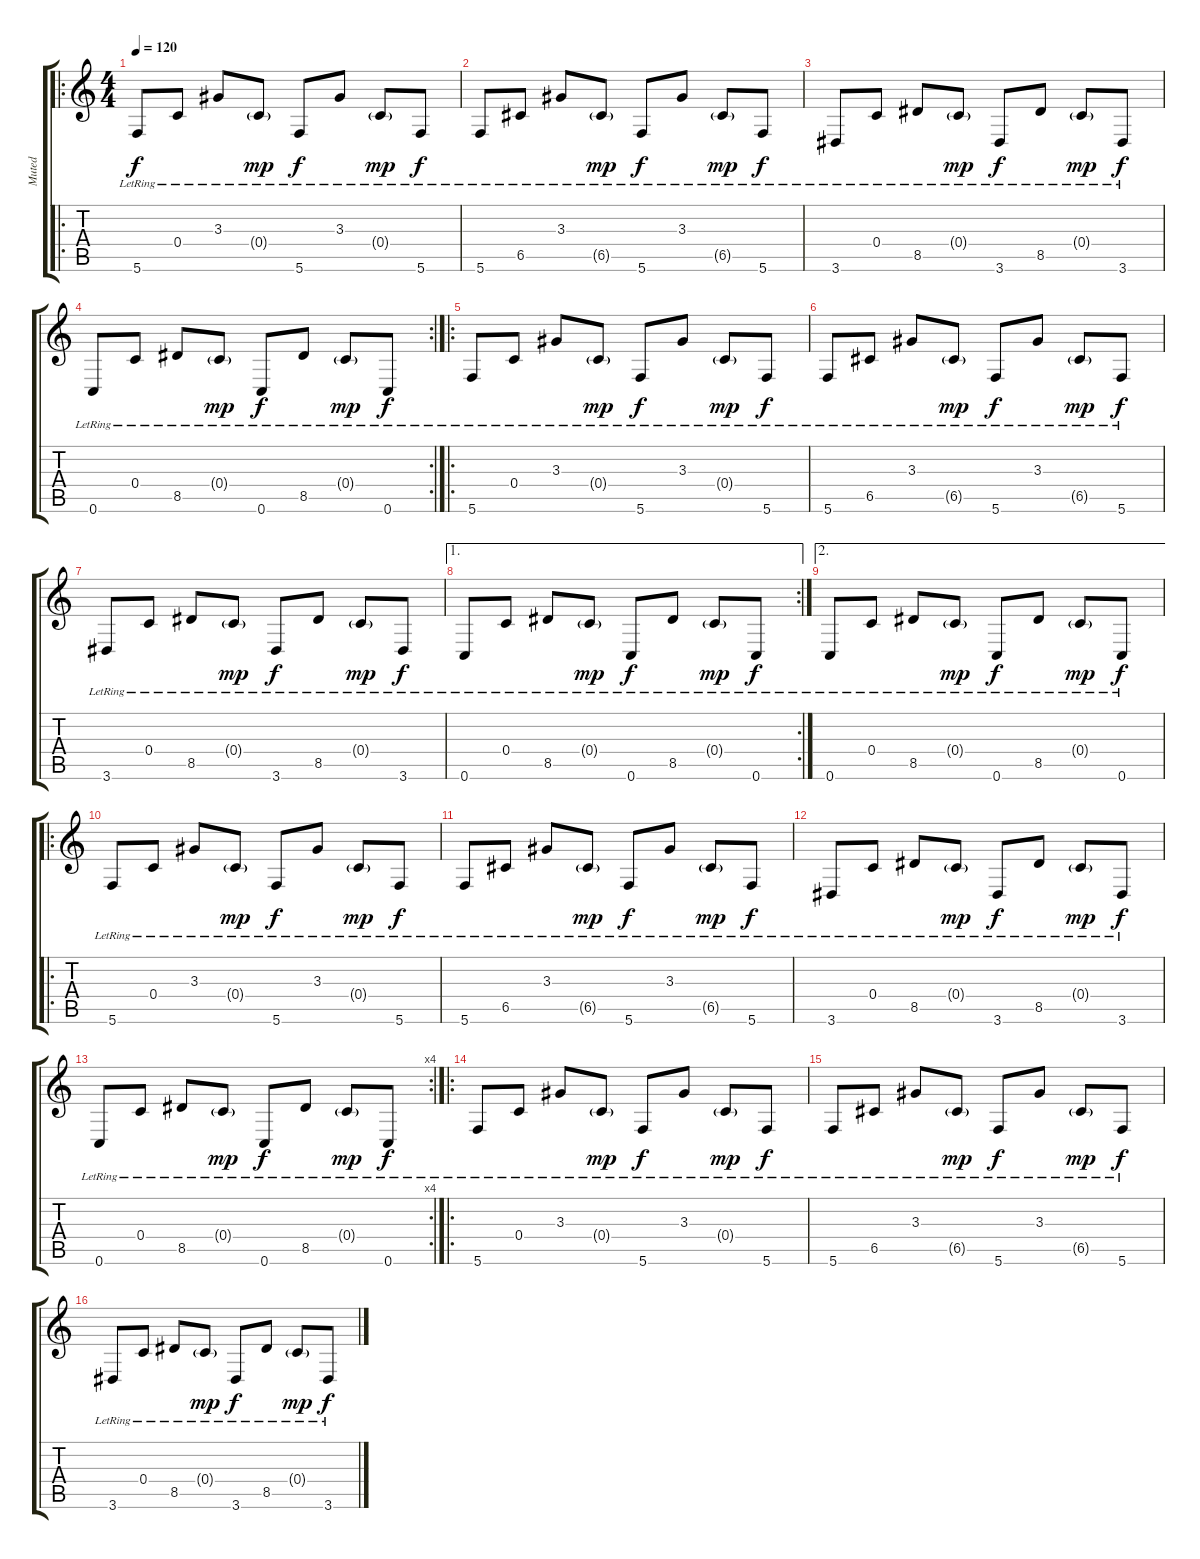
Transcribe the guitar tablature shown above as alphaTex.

\track ("Muted" "Muted") {instrument electricguitarmuted}
\staff {score tabs}
\tuning (D4 A3 F3 C3 G2 C2) {hide}
\ro
\ts (4 4)
\tempo 120
\clef g2
\ks c
5.6{lr}.8{dy f instrument electricguitarmuted} 0.4{lr}.8 3.3{lr}.8 0.4{g lr}.8{dy mp} 5.6{lr}.8{dy f} 3.3{lr}.8 0.4{g lr}.8{dy mp} 5.6{lr}.8{dy f} |
5.6{lr}.8 6.5{lr}.8 3.3{lr}.8 6.5{g lr}.8{dy mp} 5.6{lr}.8{dy f} 3.3{lr}.8 6.5{g lr}.8{dy mp} 5.6{lr}.8{dy f} |
3.6{lr}.8 0.4{lr}.8 8.5{lr}.8 0.4{g lr}.8{dy mp} 3.6{lr}.8{dy f} 8.5{lr}.8 0.4{g lr}.8{dy mp} 3.6{lr}.8{dy f} |
\rc 2
0.6{lr}.8 0.4{lr}.8 8.5{lr}.8 0.4{g lr}.8{dy mp} 0.6{lr}.8{dy f} 8.5{lr}.8 0.4{g lr}.8{dy mp} 0.6{lr}.8{dy f} |
\ro
5.6{lr}.8 0.4{lr}.8 3.3{lr}.8 0.4{g lr}.8{dy mp} 5.6{lr}.8{dy f} 3.3{lr}.8 0.4{g lr}.8{dy mp} 5.6{lr}.8{dy f} |
5.6{lr}.8 6.5{lr}.8 3.3{lr}.8 6.5{g lr}.8{dy mp} 5.6{lr}.8{dy f} 3.3{lr}.8 6.5{g lr}.8{dy mp} 5.6{lr}.8{dy f} |
3.6{lr}.8 0.4{lr}.8 8.5{lr}.8 0.4{g lr}.8{dy mp} 3.6{lr}.8{dy f} 8.5{lr}.8 0.4{g lr}.8{dy mp} 3.6{lr}.8{dy f} |
\ae 1
\rc 2
0.6{lr}.8 0.4{lr}.8 8.5{lr}.8 0.4{g lr}.8{dy mp} 0.6{lr}.8{dy f} 8.5{lr}.8 0.4{g lr}.8{dy mp} 0.6{lr}.8{dy f} |
\ae 2
0.6{lr}.8 0.4{lr}.8 8.5{lr}.8 0.4{g lr}.8{dy mp} 0.6{lr}.8{dy f} 8.5{lr}.8 0.4{g lr}.8{dy mp} 0.6{lr}.8{dy f} |
\ro
5.6{lr}.8 0.4{lr}.8 3.3{lr}.8 0.4{g lr}.8{dy mp} 5.6{lr}.8{dy f} 3.3{lr}.8 0.4{g lr}.8{dy mp} 5.6{lr}.8{dy f} |
5.6{lr}.8 6.5{lr}.8 3.3{lr}.8 6.5{g lr}.8{dy mp} 5.6{lr}.8{dy f} 3.3{lr}.8 6.5{g lr}.8{dy mp} 5.6{lr}.8{dy f} |
3.6{lr}.8 0.4{lr}.8 8.5{lr}.8 0.4{g lr}.8{dy mp} 3.6{lr}.8{dy f} 8.5{lr}.8 0.4{g lr}.8{dy mp} 3.6{lr}.8{dy f} |
\rc 4
0.6{lr}.8 0.4{lr}.8 8.5{lr}.8 0.4{g lr}.8{dy mp} 0.6{lr}.8{dy f} 8.5{lr}.8 0.4{g lr}.8{dy mp} 0.6{lr}.8{dy f} |
\ro
5.6{lr}.8 0.4{lr}.8 3.3{lr}.8 0.4{g lr}.8{dy mp} 5.6{lr}.8{dy f} 3.3{lr}.8 0.4{g lr}.8{dy mp} 5.6{lr}.8{dy f} |
5.6{lr}.8 6.5{lr}.8 3.3{lr}.8 6.5{g lr}.8{dy mp} 5.6{lr}.8{dy f} 3.3{lr}.8 6.5{g lr}.8{dy mp} 5.6{lr}.8{dy f} |
3.6{lr}.8 0.4{lr}.8 8.5{lr}.8 0.4{g lr}.8{dy mp} 3.6{lr}.8{dy f} 8.5{lr}.8 0.4{g lr}.8{dy mp} 3.6{lr}.8{dy f}
